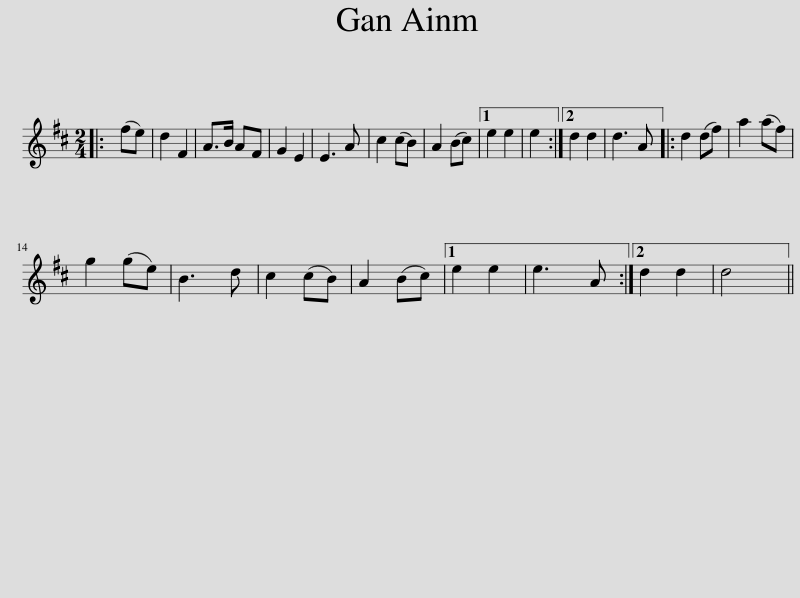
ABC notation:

X:1
L:1/8
M:2/4
I:linebreak $
K:D
V:1 treble
V:1
|: (fe) | d2 F2 | A>B AF | G2 E2 | E3 A | %5
 c2 (cB) | A2 (Bc) |1 e2 e2 | e2 :|2 d2 d2 | %10
 d3 A |: d2 (df) | a2 (af) |$ g2 (ge) | B3 d | %15
 c2 (cB) | A2 (Bc) |1 e2 e2 | e3 A :|2 d2 d2 | %20
 d4 || %21
